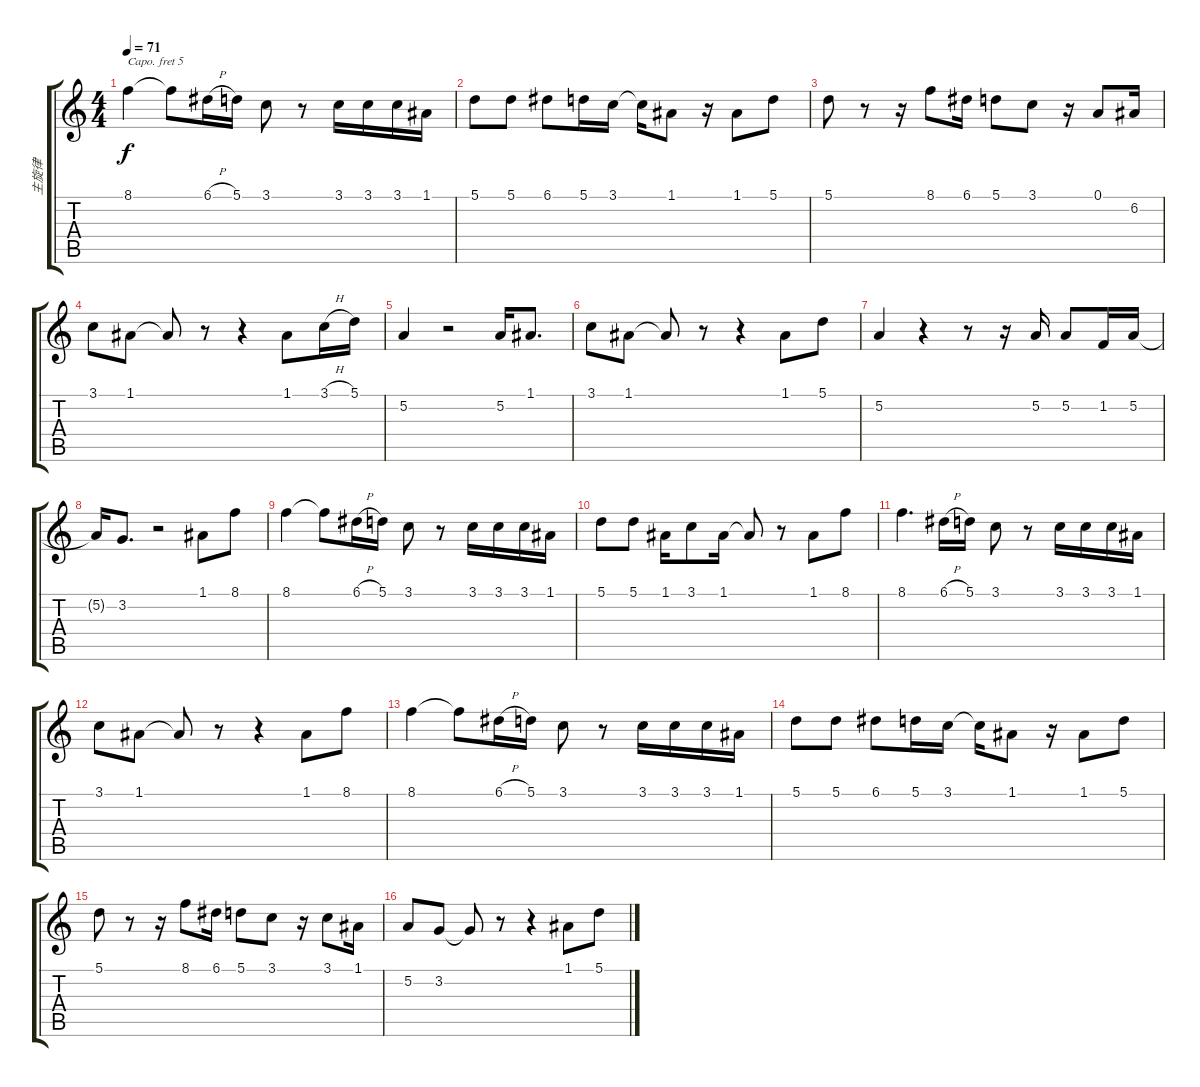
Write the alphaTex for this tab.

\track ("主旋律" "主旋律") {instrument tenorsax}
\staff {score tabs}
\capo 5
\tuning (E4 B3 G3 D3 A2 E2) {hide}
\ts (4 4)
\tempo 71
\clef g2
\ks c
8.1.4{dy f} 8.1{t}.8 6.1{h}.16 5.1.16 3.1.8 r.8 3.1.16 3.1.16 3.1.16 1.1.16 |
5.1.8 5.1.8 6.1.8 5.1.16 3.1.16 3.1{t}.16 1.1.8 r.16 1.1.8 5.1.8 |
5.1.8 r.8 r.16 8.1.8 6.1.16 5.1.8 3.1.8 r.16 0.1.8 6.2.16 |
3.1.8 1.1.8 1.1{t}.8 r.8 r.4 1.1.8 3.1{h}.16 5.1.16 |
5.2.4 r.2 5.2.16 1.1.8{d} |
3.1.8 1.1.8 1.1{t}.8 r.8 r.4 1.1.8 5.1.8 |
5.2.4 r.4 r.8 r.16 5.2.16 5.2.8 1.2.16 5.2.16 |
5.2{t}.16 3.2.8{d} r.2 1.1.8 8.1.8 |
8.1.4 8.1{t}.8 6.1{h}.16 5.1.16 3.1.8 r.8 3.1.16 3.1.16 3.1.16 1.1.16 |
5.1.8 5.1.8 1.1.16 3.1.8 1.1.16 1.1{t}.8 r.8 1.1.8 8.1.8 |
8.1.4{d} 6.1{h}.16 5.1.16 3.1.8 r.8 3.1.16 3.1.16 3.1.16 1.1.16 |
3.1.8 1.1.8 1.1{t}.8 r.8 r.4 1.1.8 8.1.8 |
8.1.4 8.1{t}.8 6.1{h}.16 5.1.16 3.1.8 r.8 3.1.16 3.1.16 3.1.16 1.1.16 |
5.1.8 5.1.8 6.1.8 5.1.16 3.1.16 3.1{t}.16 1.1.8 r.16 1.1.8 5.1.8 |
5.1.8 r.8 r.16 8.1.8 6.1.16 5.1.8 3.1.8 r.16 3.1.8 1.1.16 |
5.2.8 3.2.8 3.2{t}.8 r.8 r.4 1.1.8 5.1.8
